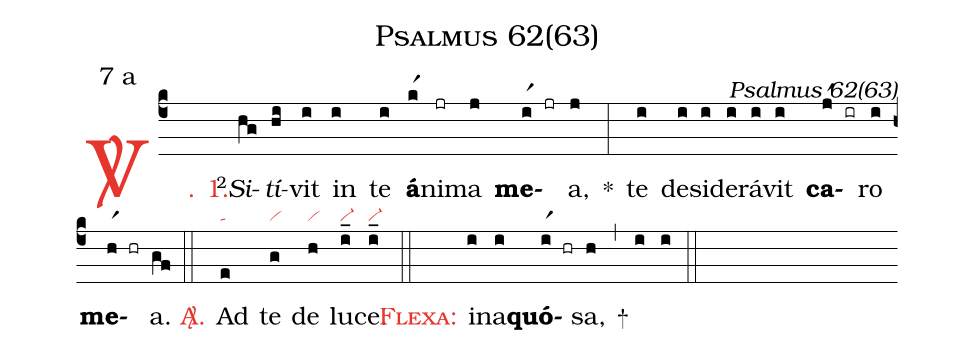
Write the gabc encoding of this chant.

name: Psalmus 62(63);
mode: 7;
mode-differentia: a;
commentary: Psalmus 62(63);
nabc-lines: 1;
%%
(c4)

<c><sp>V/</sp>. 1.</c>() <v>\VSup{2}</v><i>Si</i>(hg)<i>tí</i>(hi)vit(i) in(i) te(i) <b>á</b>(kr1)ni(jr)ma(j) <b>me</b>(ir1 jr)a,(j) *(:) te(i) de(i)si(i)de(i)rá(i)vit(i) <b>ca</b>(jr1 ir)ro(i) <b>me</b>(hr1 hr)a.(gf)

(::)

<nlba><c><sp>A/</sp>.</c>() Ad</nlba>(e|ta) te(g|vi) de(h|vi) lu(i_|vi-)ce.(i_|vi-)

(::)

<nlba><c><sc>Flexa:</sc></c>() in</nlba>(i)a(i)<b>quó</b>(ir1 hr)sa,(h) +(,) (i) (i)

(::)
